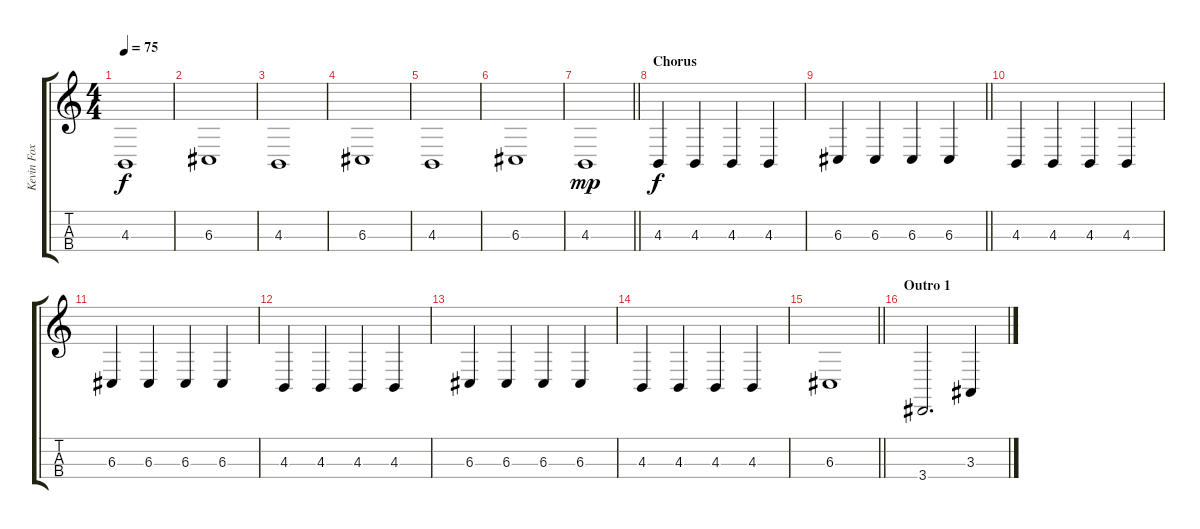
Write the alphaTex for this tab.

\track ("Kevin Fox" "Kevin Fox") {instrument cello}
\staff {score tabs}
\tuning (A3 D3 G2 C2) {hide}
\ts (4 4)
\tempo 75
\clef g2
\ks c
4.3.1{dy f} |
6.3.1 |
4.3.1 |
6.3.1 |
4.3.1 |
6.3.1 |
\barLineRight lightlight
4.3.1{dy mp volume 4} |
\section ("" "Chorus")
4.3.4{dy f volume 7} 4.3.4 4.3.4 4.3.4 |
\barLineRight lightlight
6.3.4 6.3.4 6.3.4 6.3.4 |
4.3.4 4.3.4 4.3.4 4.3.4 |
6.3.4 6.3.4 6.3.4 6.3.4 |
4.3.4 4.3.4 4.3.4 4.3.4 |
6.3.4 6.3.4 6.3.4 6.3.4 |
4.3.4 4.3.4 4.3.4 4.3.4 |
\barLineRight lightlight
6.3.1 |
\section ("" "Outro 1")
3.4.2{d volume 7} 3.3.4
